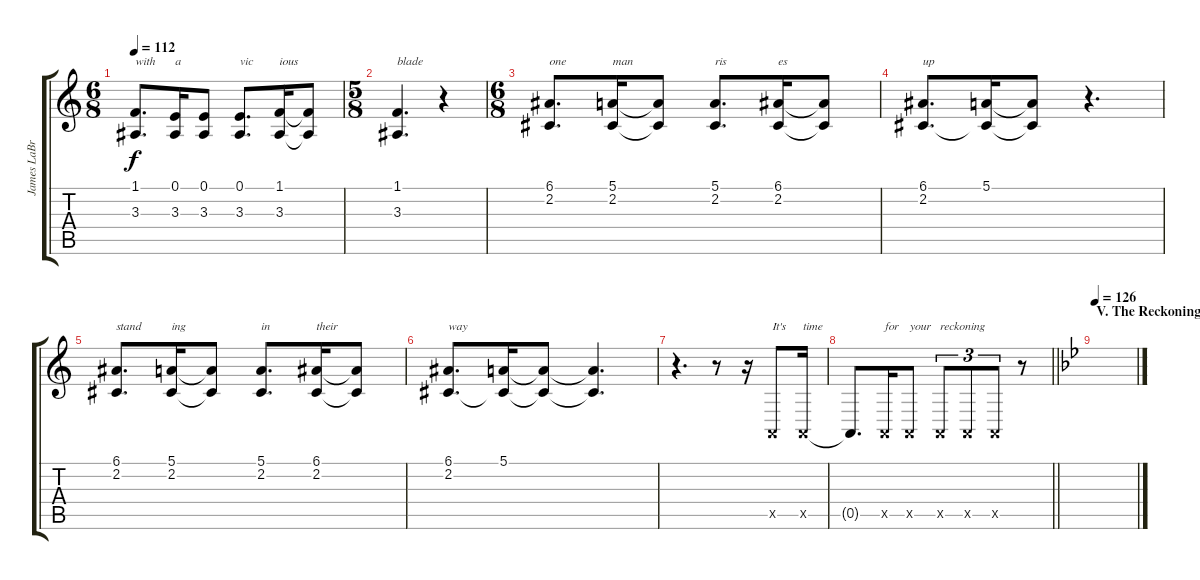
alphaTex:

\track ("James LaBrie - Vocals" "James LaBr") {instrument bassoon}
\staff {score tabs}
\tuning (E4 B3 G3 D3 A2 D2) {hide}
\ts (6 8)
\tempo 112
\clef g2
\ks aminor
(1.1 3.3).8{d txt "with" dy f} (0.1 3.3).16{txt "a"} (0.1 3.3).8 (0.1 3.3).8{d txt "vic"} (1.1 3.3).16{txt "ious"} (1.1{t} 3.3{t}).8 |
\ts (5 8)
(1.1 3.3).4{d txt "blade"} r.4 |
\ts (6 8)
(6.1 2.2).8{d txt "one"} (5.1 2.2).16{txt "man"} (5.1{t} 2.2{t}).8 (5.1 2.2).8{d txt "ris"} (6.1 2.2).16{txt "es"} (6.1{t} 2.2{t}).8 |
(6.1 2.2).8{d txt "up"} (5.1 2.2{t}).16 (5.1{t} 2.2{t}).8 r.4{d} |
(6.1 2.2).8{d txt "stand"} (5.1 2.2).16{txt "ing"} (5.1{t} 2.2{t}).8 (5.1 2.2).8{d txt "in"} (6.1 2.2).16{txt "their"} (6.1{t} 2.2{t}).8 |
(6.1 2.2).8{d txt "way"} (5.1 2.2{t}).16 (5.1{t} 2.2{t}).8 (5.1{t} 2.2{t}).4{d} |
r.4{d} r.8 r.16 0.5{x}.8{txt "It's"} 0.5{x}.16{txt "time"} |
\barLineRight lightlight
0.5{t}.8{d} 0.5{x}.16{txt "for"} 0.5{x}.8{txt "your"} 0.5{x}.8{tu (3 2) txt "reckoning"} 0.5{x}.8{tu (3 2)} 0.5{x}.8{tu (3 2)} r.8 |
\section ("" "V. The Reckoning")
\tempo 126
\ks gminor
